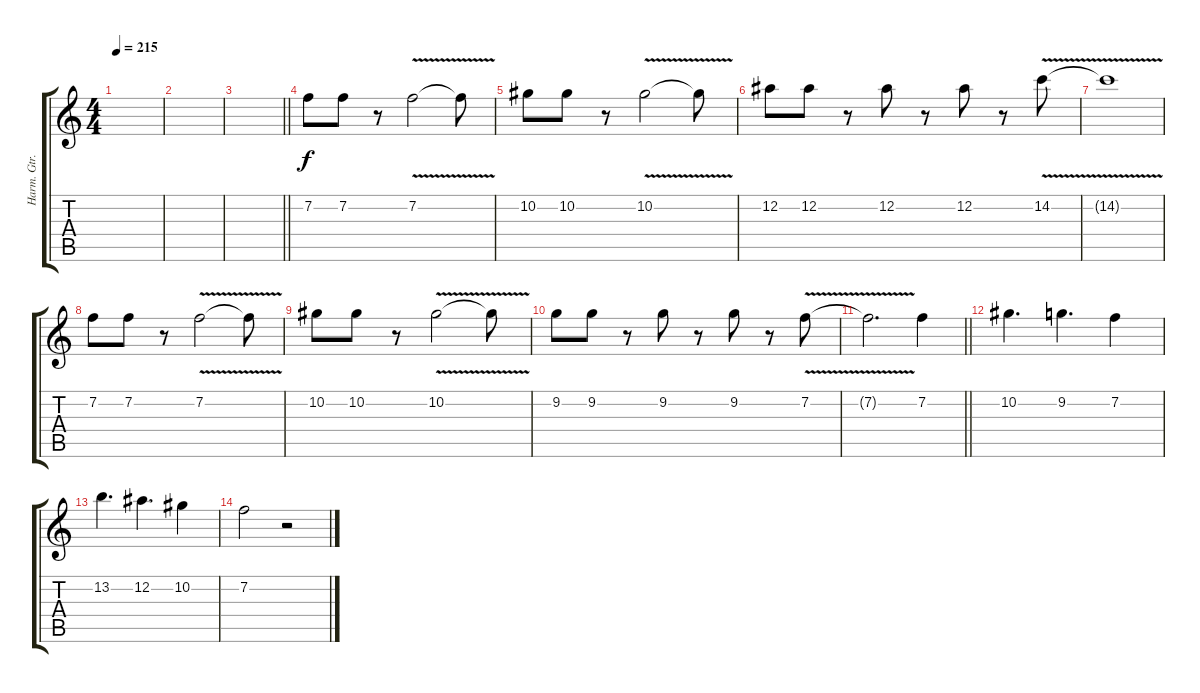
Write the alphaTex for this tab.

\track ("Harm. Gtr." "Harm. Gtr.") {instrument distortionguitar}
\staff {score tabs}
\tuning (Eb4 Bb3 Gb3 Db3 Ab2 Eb2) {hide}
\ts (4 4)
\tempo 215
\clef g2
\ks c
|
|
\barLineRight lightlight
|
7.2.8 7.2.8 r.8 7.2{v}.2 7.2{t}.8 |
10.2.8 10.2.8 r.8 10.2{v}.2 10.2{t}.8 |
12.2.8 12.2.8 r.8 12.2.8 r.8 12.2.8 r.8 14.2{v}.8 |
14.2{t}.1 |
7.2.8 7.2.8 r.8 7.2{v}.2 7.2{t}.8 |
10.2.8 10.2.8 r.8 10.2{v}.2 10.2{t}.8 |
9.2.8 9.2.8 r.8 9.2.8 r.8 9.2.8 r.8 7.2{v}.8 |
\barLineRight lightlight
7.2{t}.2{d} 7.2.4 |
10.2.4{d} 9.2.4{d} 7.2.4 |
13.2.4{d} 12.2.4{d} 10.2.4 |
7.2.2 r.2
